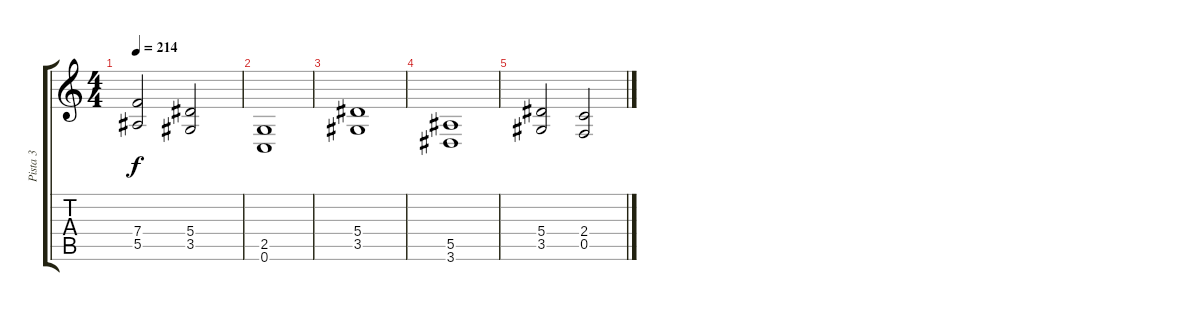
\track ("Pista 3" "Pista 3") {instrument distortionguitar}
\staff {score tabs}
\tuning (C4 G3 Eb3 Bb2 F2 C2) {hide}
\ts (4 4)
\tempo 214
\clef g2
\ks c
(7.4 5.5).2{dy f} (5.4 3.5).2 |
(2.5 0.6).1 |
(5.4 3.5).1 |
(5.5 3.6).1 |
(5.4 3.5).2 (2.4 0.5).2
